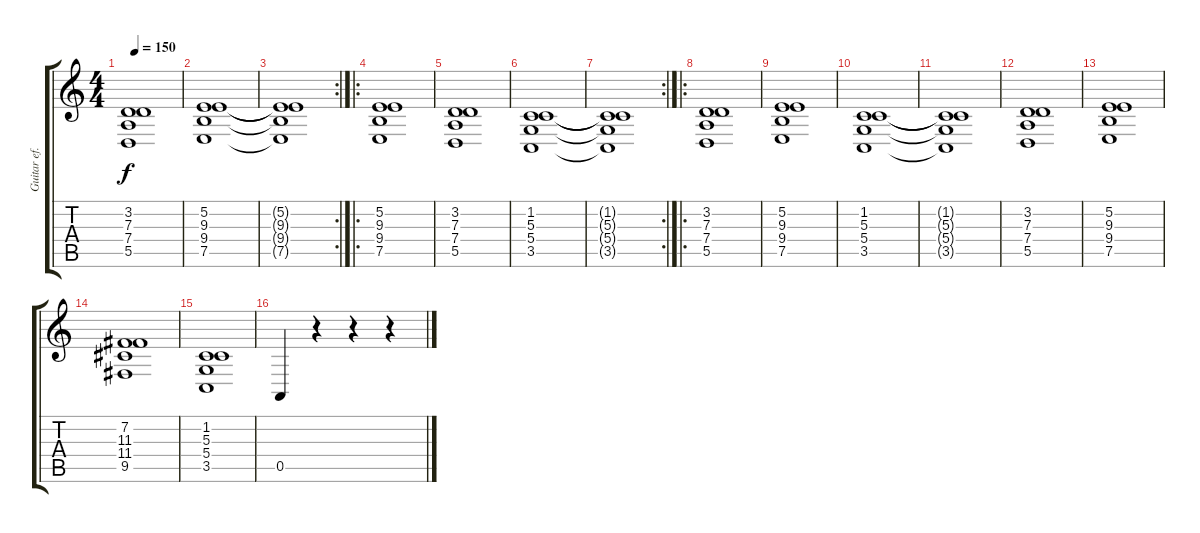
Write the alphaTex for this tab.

\track ("Guitar ef." "Guitar ef.") {instrument synthvoice}
\staff {score tabs}
\tuning (E4 B3 G3 D3 A2 E2) {hide}
\ts (4 4)
\tempo 150
\clef g2
\ks c
(3.2{t} 7.3{t} 7.4{t} 5.5{t}).1{dy f} |
(5.2 9.3 9.4 7.5).1 |
\rc 2
(5.2{t} 9.3{t} 9.4{t} 7.5{t}).1 |
\ro
(5.2 9.3 9.4 7.5).1 |
(3.2 7.3 7.4 5.5).1 |
(1.2 5.3 5.4 3.5).1 |
\rc 2
(1.2{t} 5.3{t} 5.4{t} 3.5{t}).1 |
\ro
(3.2 7.3 7.4 5.5).1 |
(5.2 9.3 9.4 7.5).1 |
(1.2 5.3 5.4 3.5).1 |
(1.2{t} 5.3{t} 5.4{t} 3.5{t}).1 |
(3.2 7.3 7.4 5.5).1 |
(5.2 9.3 9.4 7.5).1 |
(7.2 11.3 11.4 9.5).1 |
(1.2 5.3 5.4 3.5).1 |
0.5.4 r.4 r.4 r.4
